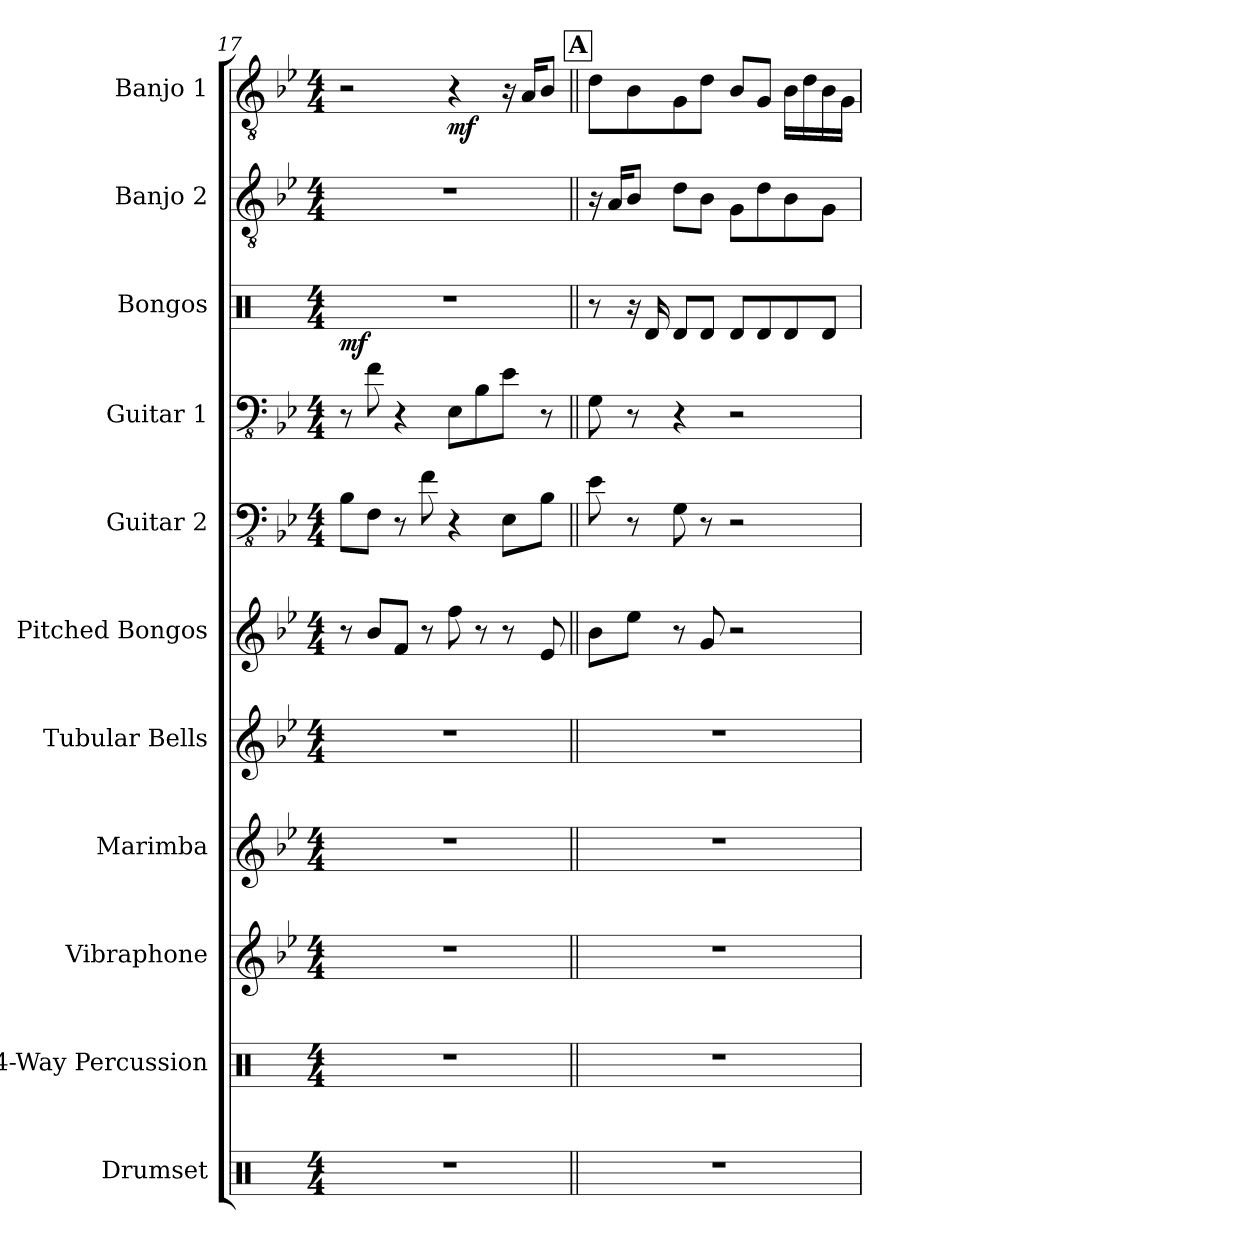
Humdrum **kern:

**kern	**kern	**kern	**kern	**kern	**kern	**kern	**kern	**kern	**dynam	**kern	**kern	**dynam
*part11	*part10	*part9	*part8	*part7	*part6	*part5	*part4	*part3	*part3	*part2	*part1	*part1
*staff11	*staff10	*staff9	*staff8	*staff7	*staff6	*staff5	*staff4	*staff3	*staff3	*staff2	*staff1	*staff1
*I"Drumset	*I"4-Way Percussion	*I"Vibraphone	*I"Marimba	*I"Tubular Bells	*I"Pitched Bongos	*I"Guitar 2	*I"Guitar 1	*I"Bongos	*	*I"Banjo 2	*I"Banjo 1	*
*I'Drs.	*I'4 Prc.	*I'Vib.	*I'Mrm.	*I'Bells	*	*	*	*	*	*I'Banjo	*	*
!!LO:LB:g=z
*clefX	*clefX	*clefG2	*clefG2	*clefG2	*clefG2	*clefFv4	*clefFv4	*clefX	*	*clefGv2	*clefGv2	*
*k[]	*k[]	*k[b-e-]	*k[b-e-]	*k[b-e-]	*k[b-e-]	*k[b-e-]	*k[b-e-]	*k[]	*	*k[b-e-]	*k[b-e-]	*
*M4/4	*M4/4	*M4/4	*M4/4	*M4/4	*M4/4	*M4/4	*M4/4	*M4/4	*	*M4/4	*M4/4	*
=17	=17	=17	=17	=17	=17	=17	=17	=17	=17	=17	=17	=17
!	!	!	!	!	!	!	!	!	!LO:DY:b	!	!	!
1r	1r	1r	1r	1r	8r	8BB-\L	8r	1r	mf	1r	2r	.
.	.	.	.	.	8b-/L	8FF\J	8F\	.	.	.	.	.
.	.	.	.	.	8f/J	8r	4r	.	.	.	.	.
.	.	.	.	.	8r	8F\	.	.	.	.	.	.
!	!	!	!	!	!	!	!	!	!	!	!	!LO:DY:b
.	.	.	.	.	8ff\	4r	8EE-\L	.	.	.	4r	mf
.	.	.	.	.	8r	.	8BB-\	.	.	.	.	.
.	.	.	.	.	8r	8EE-\L	8E-\J	.	.	.	16r	.
.	.	.	.	.	.	.	.	.	.	.	16A/KL	.
.	.	.	.	.	8e-/	8BB-\J	8r	.	.	.	8B-/J	.
!!LO:REH:place=s1:a:B:fs=14:t=A
=18||	=18||	=18||	=18||	=18||	=18||	=18||	=18||	=18||	=18||	=18||	=18||	=18||
1r	1r	1r	1r	1r	8b-\L	8E-\	8GG\	8r	.	16r	8d\L	.
.	.	.	.	.	.	.	.	.	.	16A/KL	.	.
.	.	.	.	.	8ee-\J	8r	8r	16r	.	8B-/J	8B-\	.
.	.	.	.	.	.	.	.	16Rd/	.	.	.	.
.	.	.	.	.	8r	8GG\	4r	8Rd/L	.	8d\L	8G\	.
.	.	.	.	.	8g/	8r	.	8Rd/J	.	8B-\J	8d\J	.
.	.	.	.	.	2r	2r	2r	8Rd/L	.	8G\L	8B-/L	.
.	.	.	.	.	.	.	.	8Rd/	.	8d\	8G/J	.
.	.	.	.	.	.	.	.	8Rd/	.	8B-\	16B-\LL	.
.	.	.	.	.	.	.	.	.	.	.	16d\	.
.	.	.	.	.	.	.	.	8Rd/J	.	8G\J	16B-\	.
.	.	.	.	.	.	.	.	.	.	.	16G\JJ	.
=	=	=	=	=	=	=	=	=	=	=	=	=
*-	*-	*-	*-	*-	*-	*-	*-	*-	*-	*-	*-	*-
